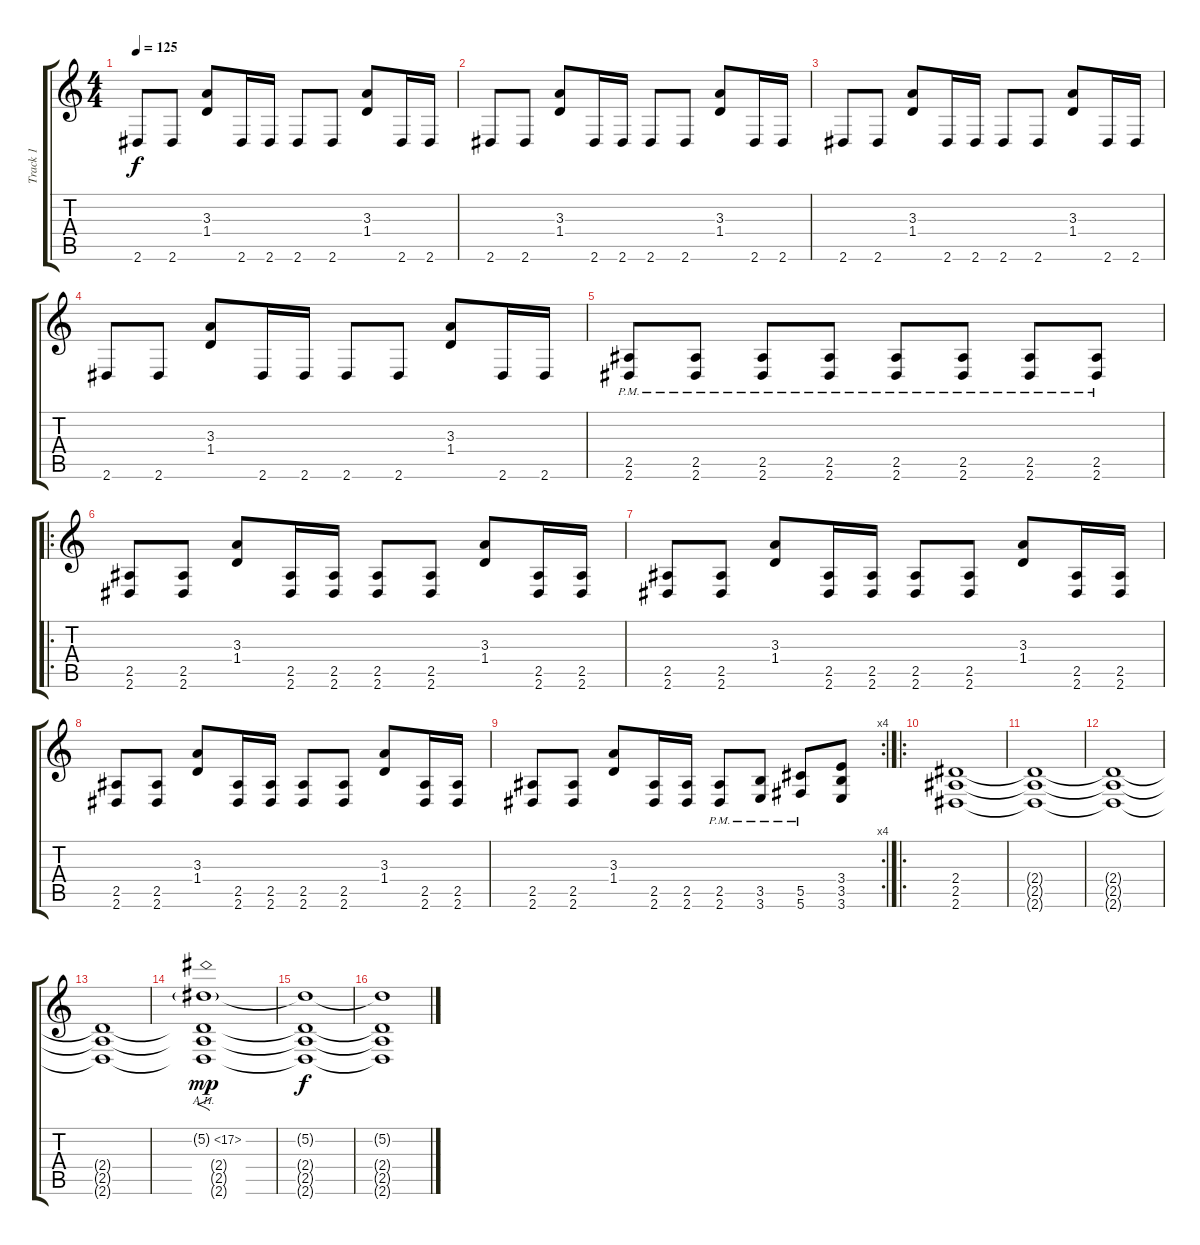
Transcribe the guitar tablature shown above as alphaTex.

\track ("Track 1" "Track 1") {instrument distortionguitar}
\staff {score tabs}
\tuning (Eb4 Bb3 Gb3 Db3 Ab2 Db2) {hide}
\ts (4 4)
\tempo 125
\clef g2
\ks c
2.6.8{dy f instrument distortionguitar} 2.6.8 (3.3 1.4).8 2.6.16 2.6.16 2.6.8 2.6.8 (3.3 1.4).8 2.6.16 2.6.16 |
2.6.8 2.6.8 (3.3 1.4).8 2.6.16 2.6.16 2.6.8 2.6.8 (3.3 1.4).8 2.6.16 2.6.16 |
2.6.8 2.6.8 (3.3 1.4).8 2.6.16 2.6.16 2.6.8 2.6.8 (3.3 1.4).8 2.6.16 2.6.16 |
2.6.8 2.6.8 (3.3 1.4).8 2.6.16 2.6.16 2.6.8 2.6.8 (3.3 1.4).8 2.6.16 2.6.16 |
(2.5{pm} 2.6{pm}).8 (2.5{pm} 2.6{pm}).8 (2.5{pm} 2.6{pm}).8 (2.5{pm} 2.6{pm}).8 (2.5{pm} 2.6{pm}).8 (2.5{pm} 2.6{pm}).8 (2.5{pm} 2.6{pm}).8 (2.5{pm} 2.6{pm}).8 |
\ro
(2.5 2.6).8 (2.5 2.6).8 (3.3 1.4).8 (2.5 2.6).16 (2.5 2.6).16 (2.5 2.6).8 (2.5 2.6).8 (3.3 1.4).8 (2.5 2.6).16 (2.5 2.6).16 |
(2.5 2.6).8 (2.5 2.6).8 (3.3 1.4).8 (2.5 2.6).16 (2.5 2.6).16 (2.5 2.6).8 (2.5 2.6).8 (3.3 1.4).8 (2.5 2.6).16 (2.5 2.6).16 |
(2.5 2.6).8 (2.5 2.6).8 (3.3 1.4).8 (2.5 2.6).16 (2.5 2.6).16 (2.5 2.6).8 (2.5 2.6).8 (3.3 1.4).8 (2.5 2.6).16 (2.5 2.6).16 |
\rc 4
(2.5 2.6).8 (2.5 2.6).8 (3.3 1.4).8 (2.5 2.6).16 (2.5 2.6).16 (2.5{pm} 2.6{pm}).8 (3.5{pm} 3.6{pm}).8 (5.5{pm} 5.6{pm}).8 (3.4 3.5 3.6).8 |
\ro
(2.4 2.5 2.6).1 |
(2.4{t} 2.5{t} 2.6{t}).1 |
(2.4{t} 2.5{t} 2.6{t}).1 |
(2.4{t} 2.5{t} 2.6{t}).1 |
(5.2{ah 12 g} 2.4{t} 2.5{t} 2.6{t}).1{f dy mp} |
(5.2{t} 2.4{t} 2.5{t} 2.6{t}).1{dy f} |
(5.2{t} 2.4{t} 2.5{t} 2.6{t}).1
